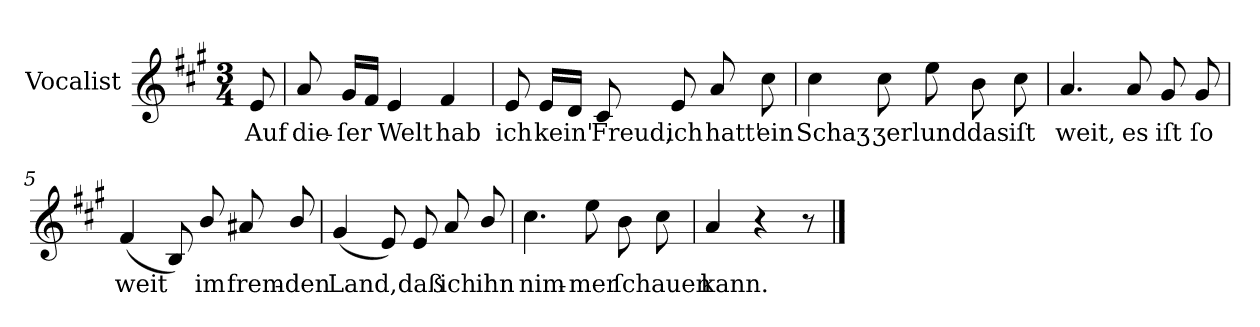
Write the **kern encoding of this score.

**kern	**text
*part1	*part1
*staff1	*staff1
*I"Vocalist	*
*k[f#c#g#]	*
*A:	*
*M3/4	*
=	=
8e	Auf
=1	=1
8a	die-
16g#LL	-ſer
16f#JJ	.
4e	Welt
4f#	hab
=2	=2
8e	ich
16eLL	kein'
16dJJ	.
8c#	Freud,
8e	ich
8a	hatt'
8cc#	ein
=3	=3
4cc#	Schaʒ-
8cc#	-ʒerl
8ee	und
8b	das
8cc#	iſt
=4	=4
4.a	weit,
8a	es
8g#	iſt
8g#	ſo
=5	=5
(4f#	weit
8B)	.
8b/	im
8a#X	frem-
8b/	-den
=6	=6
(4g#	Land,
8e)	.
8e	daß
8a	ich
8b/	ihn
=7	=7
4.cc#	nim-
8ee	-mer
8b	ſchauen
8cc#	.
=8	=8
4a	kann.
4r	.
8r	.
==	==
*-	*-
